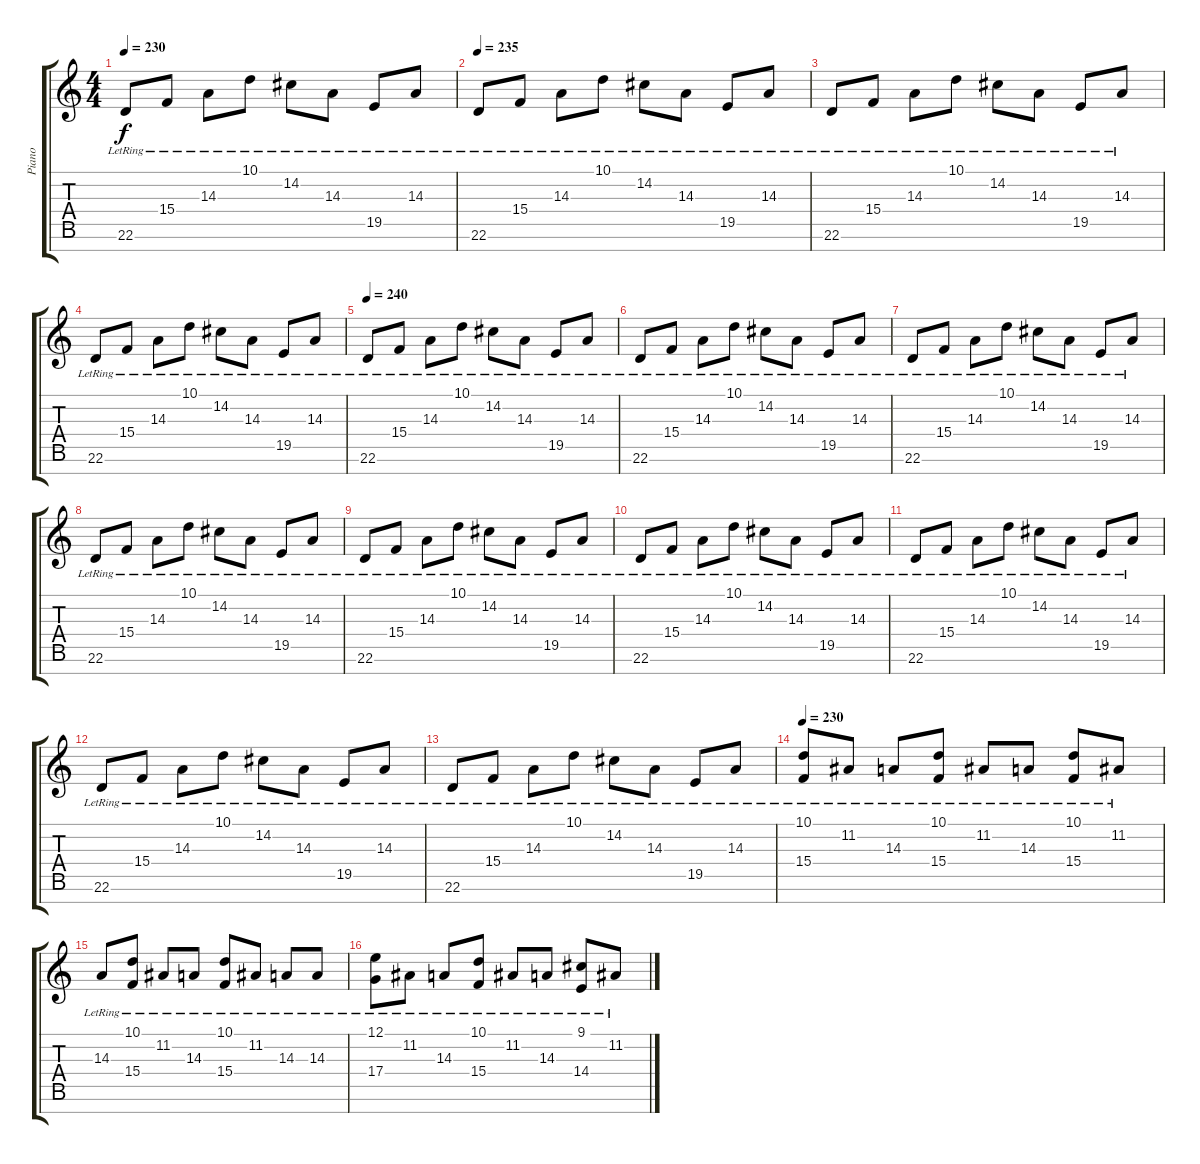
\track ("Piano" "Piano") {instrument acousticgrandpiano}
\staff {score tabs}
\tuning (E4 B3 G3 D3 A2 E2 B1) {hide}
\ts (4 4)
\tempo 230
\clef g2
\ks c
22.6{lr}.8{dy f} 15.4{lr}.8 14.3{lr}.8 10.1{lr}.8 14.2{lr}.8 14.3{lr}.8 19.5{lr}.8 14.3{lr}.8 |
\tempo 235
22.6{lr}.8 15.4{lr}.8 14.3{lr}.8 10.1{lr}.8 14.2{lr}.8 14.3{lr}.8 19.5{lr}.8 14.3{lr}.8 |
22.6{lr}.8 15.4{lr}.8 14.3{lr}.8 10.1{lr}.8 14.2{lr}.8 14.3{lr}.8 19.5{lr}.8 14.3{lr}.8 |
22.6{lr}.8 15.4{lr}.8 14.3{lr}.8 10.1{lr}.8 14.2{lr}.8 14.3{lr}.8 19.5{lr}.8 14.3{lr}.8 |
\tempo 240
22.6{lr}.8 15.4{lr}.8 14.3{lr}.8 10.1{lr}.8 14.2{lr}.8 14.3{lr}.8 19.5{lr}.8 14.3{lr}.8 |
22.6{lr}.8 15.4{lr}.8 14.3{lr}.8 10.1{lr}.8 14.2{lr}.8 14.3{lr}.8 19.5{lr}.8 14.3{lr}.8 |
22.6{lr}.8 15.4{lr}.8 14.3{lr}.8 10.1{lr}.8 14.2{lr}.8 14.3{lr}.8 19.5{lr}.8 14.3{lr}.8 |
22.6{lr}.8 15.4{lr}.8 14.3{lr}.8 10.1{lr}.8 14.2{lr}.8 14.3{lr}.8 19.5{lr}.8 14.3{lr}.8 |
22.6{lr}.8 15.4{lr}.8 14.3{lr}.8 10.1{lr}.8 14.2{lr}.8 14.3{lr}.8 19.5{lr}.8 14.3{lr}.8 |
22.6{lr}.8 15.4{lr}.8 14.3{lr}.8 10.1{lr}.8 14.2{lr}.8 14.3{lr}.8 19.5{lr}.8 14.3{lr}.8 |
22.6{lr}.8 15.4{lr}.8 14.3{lr}.8 10.1{lr}.8 14.2{lr}.8 14.3{lr}.8 19.5{lr}.8 14.3{lr}.8 |
22.6{lr}.8 15.4{lr}.8 14.3{lr}.8 10.1{lr}.8 14.2{lr}.8 14.3{lr}.8 19.5{lr}.8 14.3{lr}.8 |
22.6{lr}.8 15.4{lr}.8 14.3{lr}.8 10.1{lr}.8 14.2{lr}.8 14.3{lr}.8 19.5{lr}.8 14.3{lr}.8 |
\tempo 230
(10.1{lr} 15.4{lr}).8 11.2{lr}.8 14.3{lr}.8 (10.1{lr} 15.4{lr}).8 11.2{lr}.8 14.3{lr}.8 (10.1{lr} 15.4{lr}).8 11.2{lr}.8 |
14.3{lr}.8 (10.1{lr} 15.4{lr}).8 11.2{lr}.8 14.3{lr}.8 (10.1{lr} 15.4{lr}).8 11.2{lr}.8 14.3{lr}.8 14.3{lr}.8 |
(12.1{lr} 17.4{lr}).8 11.2{lr}.8 14.3{lr}.8 (10.1{lr} 15.4{lr}).8 11.2{lr}.8 14.3{lr}.8 (9.1{lr} 14.4{lr}).8 11.2{lr}.8
